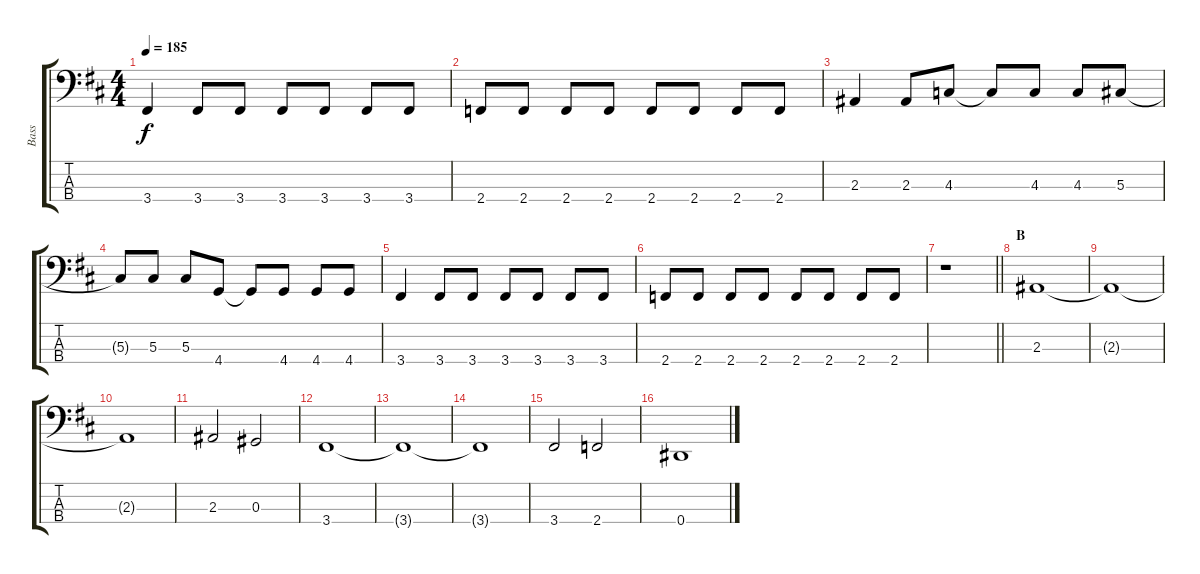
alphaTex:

\track ("Bass" "Bass") {instrument electricbassfinger}
\staff {score tabs}
\tuning (Gb2 Db2 Ab1 Eb1) {hide}
\ts (4 4)
\tempo 185
\clef f4
\ks d
3.4.4{dy f} 3.4.8 3.4.8 3.4.8 3.4.8 3.4.8 3.4.8 |
2.4.8 2.4.8 2.4.8 2.4.8 2.4.8 2.4.8 2.4.8 2.4.8 |
2.3.4 2.3.8 4.3.8 4.3{t}.8 4.3.8 4.3.8 5.3.8 |
5.3{t}.8 5.3.8 5.3.8 4.4.8 4.4{t}.8 4.4.8 4.4.8 4.4.8 |
3.4.4 3.4.8 3.4.8 3.4.8 3.4.8 3.4.8 3.4.8 |
2.4.8 2.4.8 2.4.8 2.4.8 2.4.8 2.4.8 2.4.8 2.4.8 |
\barLineRight lightlight
r.1 |
\section ("" "B")
2.3.1 |
2.3{t}.1 |
2.3{t}.1 |
2.3.2 0.3.2 |
3.4.1 |
3.4{t}.1 |
3.4{t}.1 |
3.4.2 2.4.2 |
0.4.1
